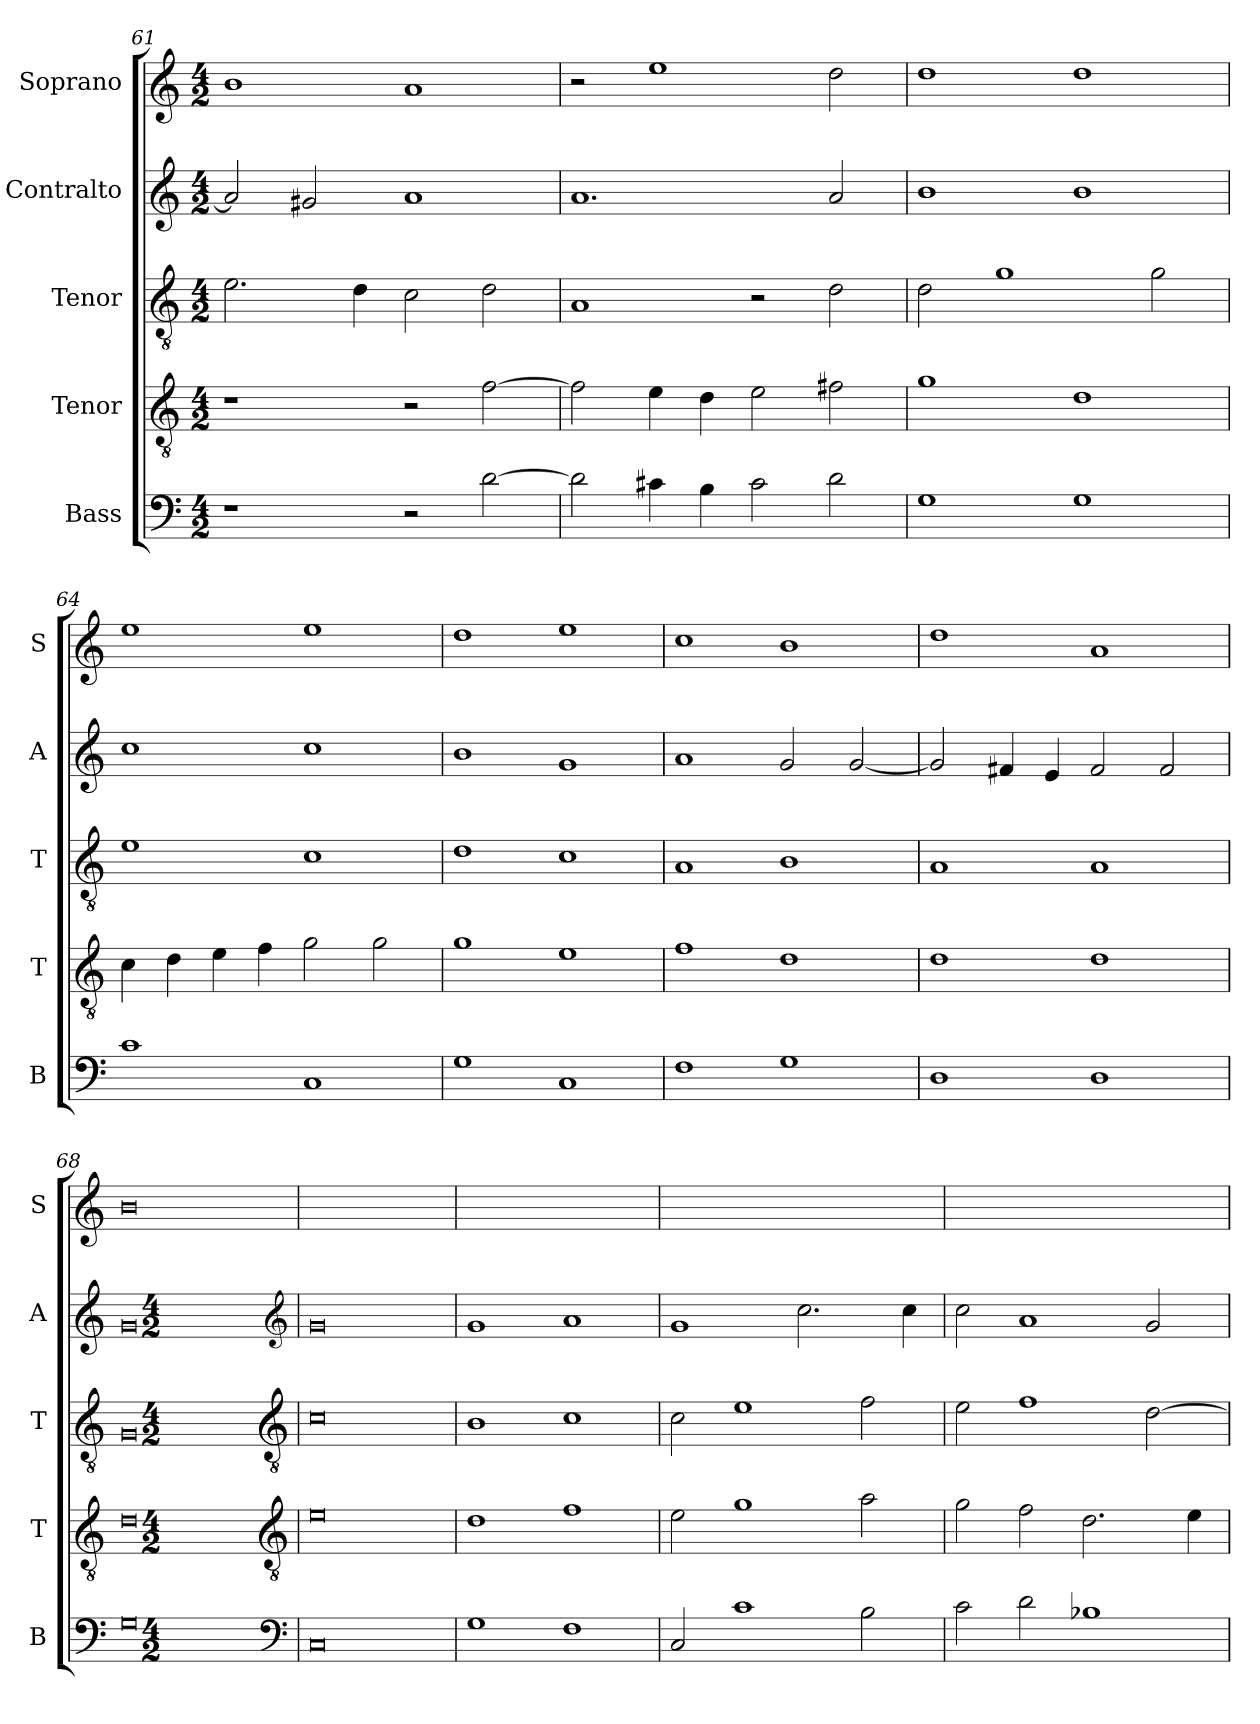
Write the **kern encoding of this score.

**kern	**kern	**kern	**kern	**kern
*part5	*part4	*part3	*part2	*part1
*staff5	*staff4	*staff3	*staff2	*staff1
*I"Bass	*I"Tenor	*I"Tenor	*I"Contralto	*I"Soprano
*I'B	*I'T	*I'T	*I'A	*I'S
*clefF4	*clefGv2	*clefGv2	*clefG2	*clefG2
*k[]	*k[]	*k[]	*k[]	*k[]
*G:mix	*G:mix	*G:mix	*G:mix	*G:mix
*M4/2	*M4/2	*M4/2	*M4/2	*M4/2
=61	=61	=61	=61	=61
1r	1r	2.e	2a]	1b
.	.	.	2g#X	.
.	.	4d	.	.
2r	2r	2c	1a	1a
[2d	[2f	2d	.	.
=62	=62	=62	=62	=62
2d]	2f]	1A	1.a	2r
4c#X	4e	.	.	1ee
4B	4d	.	.	.
2c#	2e	2r	.	.
2d	2f#X	2d	2a	2dd
=63	=63	=63	=63	=63
1G	1g	2d	1b	1dd
.	.	1g	.	.
1G	1d	.	1b	1dd
.	.	2g	.	.
=64	=64	=64	=64	=64
1c	4c	1e	1cc	1ee
.	4d	.	.	.
.	4e	.	.	.
.	4f	.	.	.
1C	2g	1c	1cc	1ee
.	2g	.	.	.
=65	=65	=65	=65	=65
1G	1g	1d	1b	1dd
1C	1e	1c	1g	1ee
=66	=66	=66	=66	=66
1F	1f	1A	1a	1cc
1G	1d	1B	2g	1b
.	.	.	[2g	.
=67	=67	=67	=67	=67
1D	1d	1A	2g]	1dd
.	.	.	4f#X	.
.	.	.	4e	.
1D	1d	1A	2f#	1a
.	.	.	2f#	.
=68	=68	=68	=68	=68
0G	0d	0G	0g	0b
*clefF4	*clefGv2	*clefGv2	*clefG2	*
*k[]	*k[]	*k[]	*k[]	*
*G:mix	*G:mix	*G:mix	*G:mix	*
*M4/2	*M4/2	*M4/2	*M4/2	*
=69	=69	=69	=69	=69
0C	0e	0c	0g	0ryy
=70	=70	=70	=70	=70
1G	1d	1B	1g	0ryy
1F	1f	1c	1a	.
=71	=71	=71	=71	=71
2C	2e	2c	1g	0ryy
1c	1g	1e	.	.
.	.	.	2.cc	.
2B	2a	2f	.	.
.	.	.	4cc	.
=72	=72	=72	=72	=72
2c	2g	2e	2cc	0ryy
2d	2f	1f	1a	.
1B-X	2.d	.	.	.
.	.	[2d	2g	.
.	4e	.	.	.
=	=	=	=	=
*-	*-	*-	*-	*-
